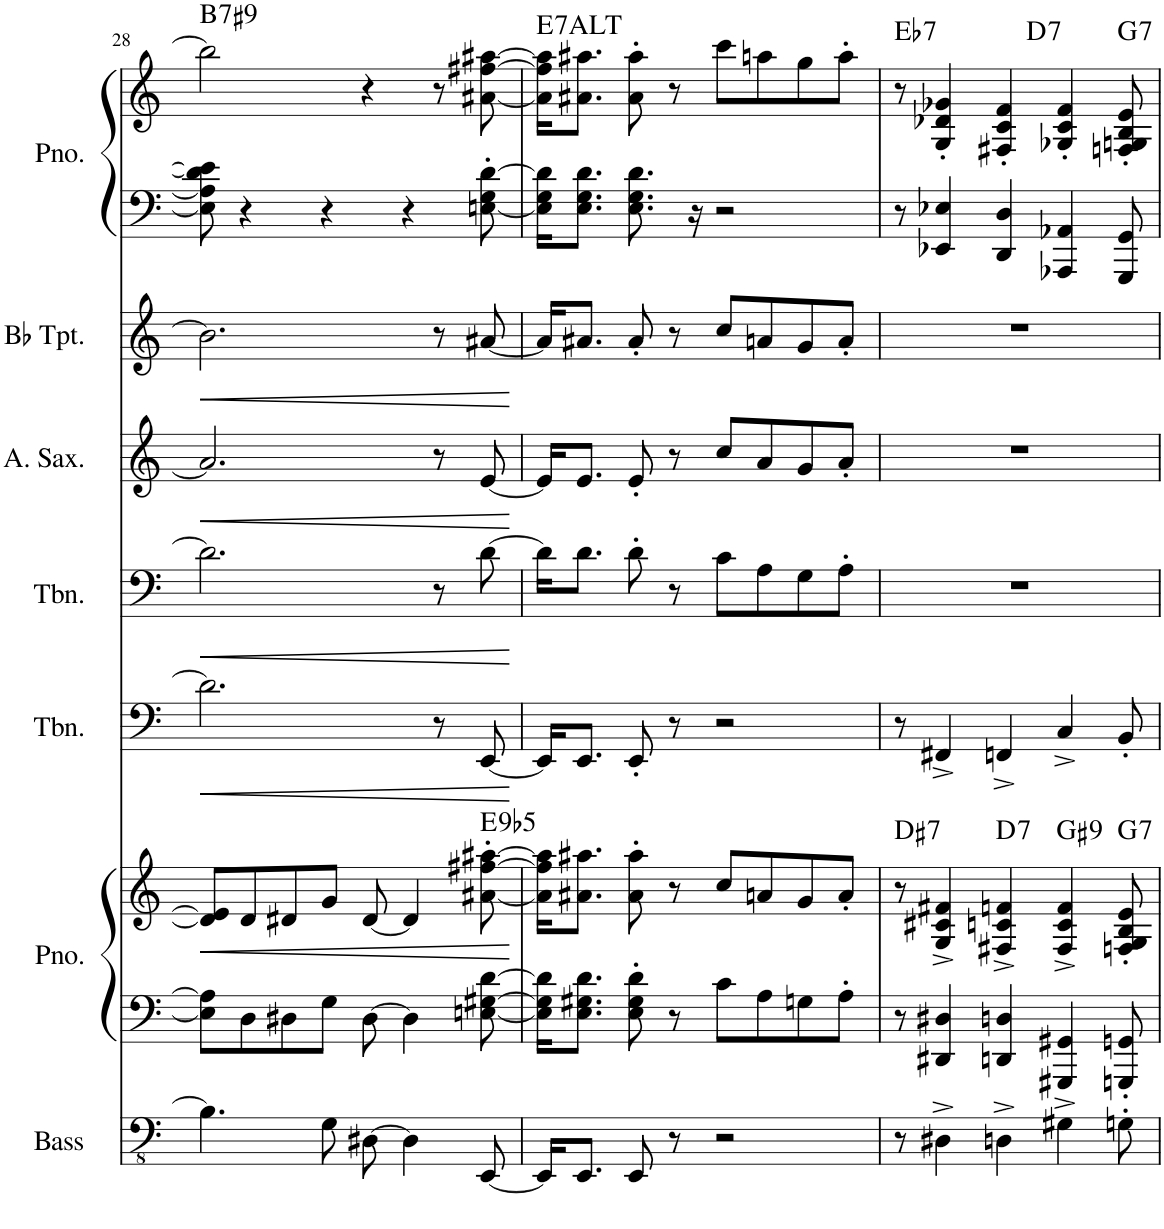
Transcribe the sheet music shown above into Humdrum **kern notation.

**kern	**kern	**kern	**dynam	**harte	**kern	**dynam	**kern	**dynam	**kern	**dynam	**kern	**dynam	**kern	**kern	**harte
*part7	*part6	*part6	*part6	*part6	*part5	*part5	*part4	*part4	*part3	*part3	*part2	*part2	*part1	*part1	*part1
*staff9	*staff8	*staff7	*staff7/8	*	*staff6	*staff6	*staff5	*staff5	*staff4	*staff4	*staff3	*staff3	*staff2	*staff1	*
*I"Acoustic Bass w/horns	*I"Piano	*	*	*	*I"Trombone 2	*	*I"Trombone	*	*I"Alto Saxophone	*	*I"Bb Trumpet	*	*I"Piano	*	*
*I'Bass	*I'Pno.	*	*	*	*I'Tbn.	*	*I'Tbn.	*	*I'A. Sax.	*	*I'Bb Tpt.	*	*I'Pno.	*	*
!!LO:PB:g=z
*clefFv4	*clefF4	*clefG2	*	*	*clefF4	*	*clefF4	*	*clefG2	*	*clefG2	*	*clefF4	*clefG2	*
*	*	*	*	*	*	*	*	*	*ITrd5c9	*	*ITrd1c2	*	*	*	*
*k[]	*k[]	*k[]	*	*	*k[]	*	*k[]	*	*k[]	*	*k[]	*	*k[]	*k[]	*
*M4/4	*M4/4	*M4/4	*	*	*M4/4	*	*M4/4	*	*M4/4	*	*M4/4	*	*M4/4	*M4/4	*
=28	=28	=28	=28	=28	=28	=28	=28	=28	=28	=28	=28	=28	=28	=28	=28
!	!	!	!LO:HP:b	!	!	!LO:HP:b	!	!LO:HP:b	!	!LO:HP:b	!	!LO:HP:b	!	!	!LO:H:kt=7
4.BB\]	8E-\] 8A\]L	8d/] 8e/]L	<	.	2.d\]	<	2.d\]	<	2.a/]	<	2.b\]	<	8E-\] 8A\] 8d\] 8e\]	2bb\]	B:7(#9)
.	8D\	8d/	.	.	.	.	.	.	.	.	.	.	4r	.	.
.	8D#X\	8d#X/	.	.	.	.	.	.	.	.	.	.	.	.	.
8GG\	8G\J	8g/J	.	.	.	.	.	.	.	.	.	.	4r	.	.
[8DD#X\	[8D#\	[8d#/	.	.	.	.	.	.	.	.	.	.	.	4r	.
4DD#\]	4D#\]	4d#/]	.	.	.	.	.	.	.	.	.	.	4r	.	.
.	.	.	.	.	8r	.	8r	.	8r	.	8r	.	.	8r	.
!	!	!	!	!LO:H:kt=9	!	!	!	!	!	!	!	!	!	!	!
[8EEE/	[8En\ [8G#X\ [8d\	[8a#X\' [8ff#X\' [8aa#X\'	.	E:(3,b5,b7,9)	[8EE/	.	[8d\	.	[8e/	.	[8a#X/	.	[8En\' 8G\' [8d\'	[8a#X\ [8ff#X\ [8aa#X\	.
.	.	.	[	.	.	[	.	[	.	[	.	[	.	.	.
=29	=29	=29	=29	=29	=29	=29	=29	=29	=29	=29	=29	=29	=29	=29	=29
!	!	!	!	!	!	!	!	!	!	!	!	!	!	!	!LO:H:kt=7
16EEE/KL]	16E\] 16G#\] 16d\]KL	16a#\] 16ff#\] 16aa#\]KL	.	.	16EE/KL]	.	16d\KL]	.	16e/KL]	.	16a#/KL]	.	16E\] 16G\ 16d\]KL	16a#\] 16ff#\] 16aa#\]KL	E:(3,b5,#5,b7,b9,#9)
8.EEE/J	8.E\ 8.G#X\ 8.d\J	8.a#X\ 8.aa#X\J	.	.	8.EE/J	.	8.d\J	.	8.e/J	.	8.a#X/J	.	8.E\ 8.G\ 8.d\J	8.a#X\ 8.aa#X\J	.
8EEE/	8E\' 8G#\' 8d\'	8a#\' 8aa#\'	.	.	8EE'/	.	8d'\	.	8e'/	.	8a#'/	.	8.E\ 8.G\ 8.d\	8a#\' 8aa#\'	.
8r	8r	8r	.	.	8r	.	8r	.	8r	.	8r	.	.	8r	.
.	.	.	.	.	.	.	.	.	.	.	.	.	16r	.	.
2r	8c\L	8cc/L	.	.	2r	.	8c\L	.	8cc/L	.	8cc/L	.	2r	8ccc\L	.
.	8A\	8an/	.	.	.	.	8A\	.	8a/	.	8an/	.	.	8aan\	.
.	8Gn\	8g/	.	.	.	.	8G\	.	8g/	.	8g/	.	.	8gg\	.
.	8A'\J	8a'/J	.	.	.	.	8A'\J	.	8a'/J	.	8a'/J	.	.	8aa'\J	.
=30	=30	=30	=30	=30	=30	=30	=30	=30	=30	=30	=30	=30	=30	=30	=30
!	!	!	!	!LO:H:kt=7	!	!	!	!	!	!	!	!	!	!	!LO:H:kt=7
*	*	*	*	*	*	*	*	*	*	*	*	*	*	*^	*
8r	8r	8r	.	D#:7	8r	.	1r	.	1r	.	1r	.	8r	8r	2ryy	Eb:7
4DD#X^\	4DD#X/ 4D#X/	4G/^ 4c#X/^ 4f#X/^	.	.	4FF#X^/	.	.	.	.	.	.	.	4EE-X/ 4E-X/	4G/' 4d-X/' 4g-X/'	.	.
!	!	!	!	!LO:H:kt=7	!	!	!	!	!	!	!	!	!	!	!	!
4DDn^\	4DDn/ 4Dn/	4F#X/^ 4cn/^ 4fn/^	.	D:7	4FFn^/	.	.	.	.	.	.	.	4DD/ 4D/	4F#X/' 4c/' 4f/'	.	.
!	!	!	!	!	!	!	!	!	!	!	!	!	!	!	!	!LO:H:kt=7
.	.	.	.	.	.	.	.	.	.	.	.	.	.	.	2ryy	D:7
!	!	!	!	!LO:H:kt=9	!	!	!	!	!	!	!	!	!	!	!	!
4GG#X^\	4GGG#X/ 4GG#X/	4F#/^ 4c/^ 4f/^	.	G#:9	4C^/	.	.	.	.	.	.	.	4AAA-X/ 4AA-X/	4G-X/' 4c/' 4f/'	.	.
!	!	!	!	!LO:H:kt=7	!	!	!	!	!	!	!	!	!	!	!	!LO:H:kt=7
8GGn'\	8GGGn/' 8GGn/'	8Fn/' 8G/' 8B/' 8e/'	.	G:7	8BB'/	.	.	.	.	.	.	.	8GGG/ 8GG/	8Fn/' 8Gn/' 8B/' 8e/'	.	G:7
*	*	*	*	*	*	*	*	*	*	*	*	*	*	*v	*v	*
=	=	=	=	=	=	=	=	=	=	=	=	=	=	=	=
*-	*-	*-	*-	*-	*-	*-	*-	*-	*-	*-	*-	*-	*-	*-	*-
